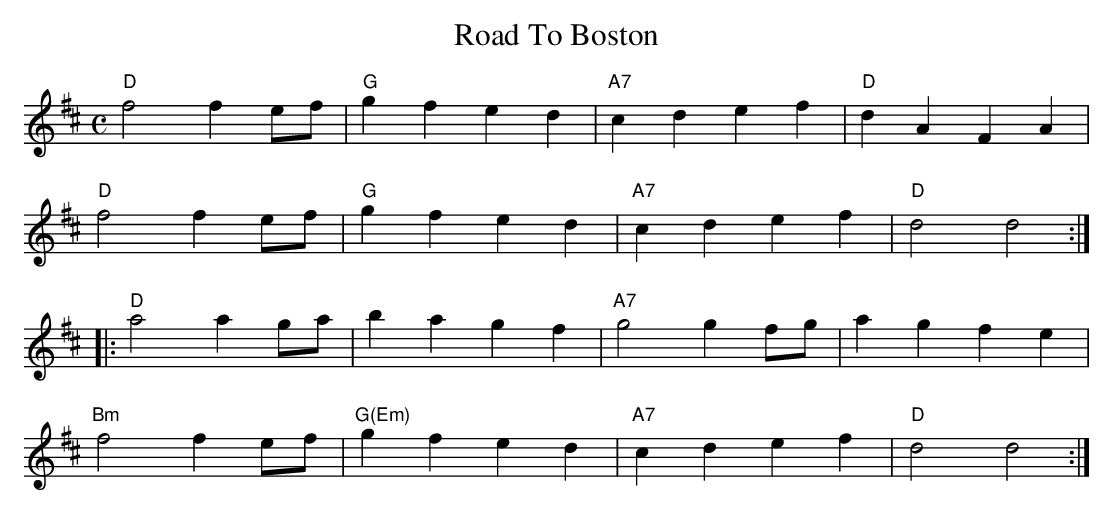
X:1
T:Road To Boston
M:C
L:1/4
K:D
"D"f2 fe/f/|"G"gf ed|"A7"cd ef|"D"dA FA|
"D"f2 fe/f/|"G"gf ed|"A7"cd ef|"D"d2 d2:|
|:"D"a2 ag/a/|ba gf|"A7"g2 gf/g/|ag fe|
"Bm"f2 fe/f/|"G(Em)"gf ed|"A7"cd ef|"D"d2 d2:|
